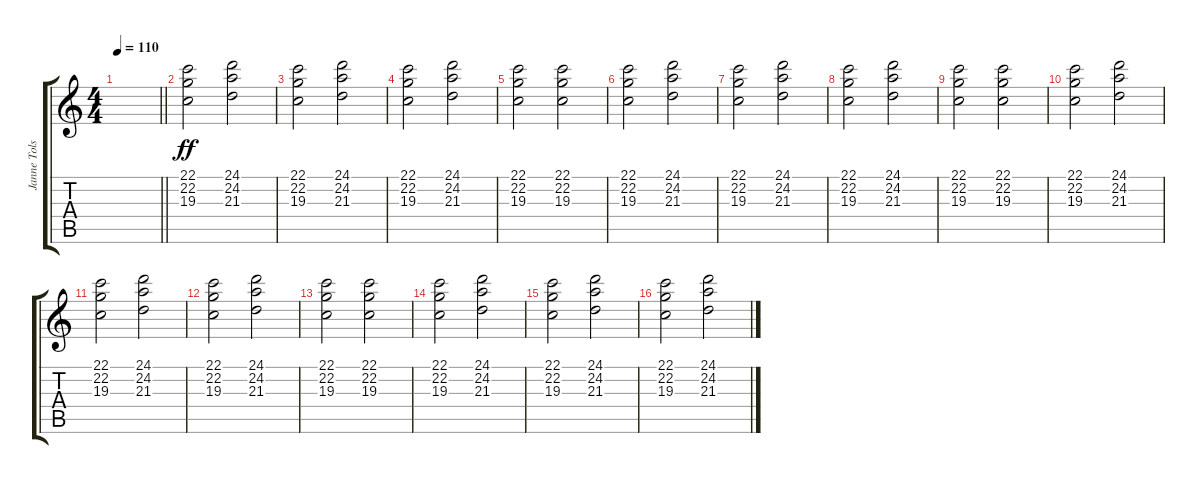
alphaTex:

\track ("Janne Tolsa" "Janne Tols") {instrument stringensemble2}
\staff {score tabs}
\tuning (D4 A3 F3 C3 G2 C2) {hide}
\ts (4 4)
\tempo 110
\clef g2
\barLineRight lightlight
\ks c
|
\section ("" "")
(22.1 22.2 19.3).2{dy ff} (24.1 24.2 21.3).2 |
(22.1 22.2 19.3).2 (24.1 24.2 21.3).2 |
(22.1 22.2 19.3).2 (24.1 24.2 21.3).2 |
(22.1 22.2 19.3).2 (22.1 22.2 19.3).2 |
(22.1 22.2 19.3).2 (24.1 24.2 21.3).2 |
(22.1 22.2 19.3).2 (24.1 24.2 21.3).2 |
(22.1 22.2 19.3).2 (24.1 24.2 21.3).2 |
(22.1 22.2 19.3).2 (22.1 22.2 19.3).2 |
(22.1 22.2 19.3).2 (24.1 24.2 21.3).2 |
(22.1 22.2 19.3).2 (24.1 24.2 21.3).2 |
(22.1 22.2 19.3).2 (24.1 24.2 21.3).2 |
(22.1 22.2 19.3).2 (22.1 22.2 19.3).2 |
(22.1 22.2 19.3).2 (24.1 24.2 21.3).2 |
(22.1 22.2 19.3).2 (24.1 24.2 21.3).2 |
(22.1 22.2 19.3).2 (24.1 24.2 21.3).2
